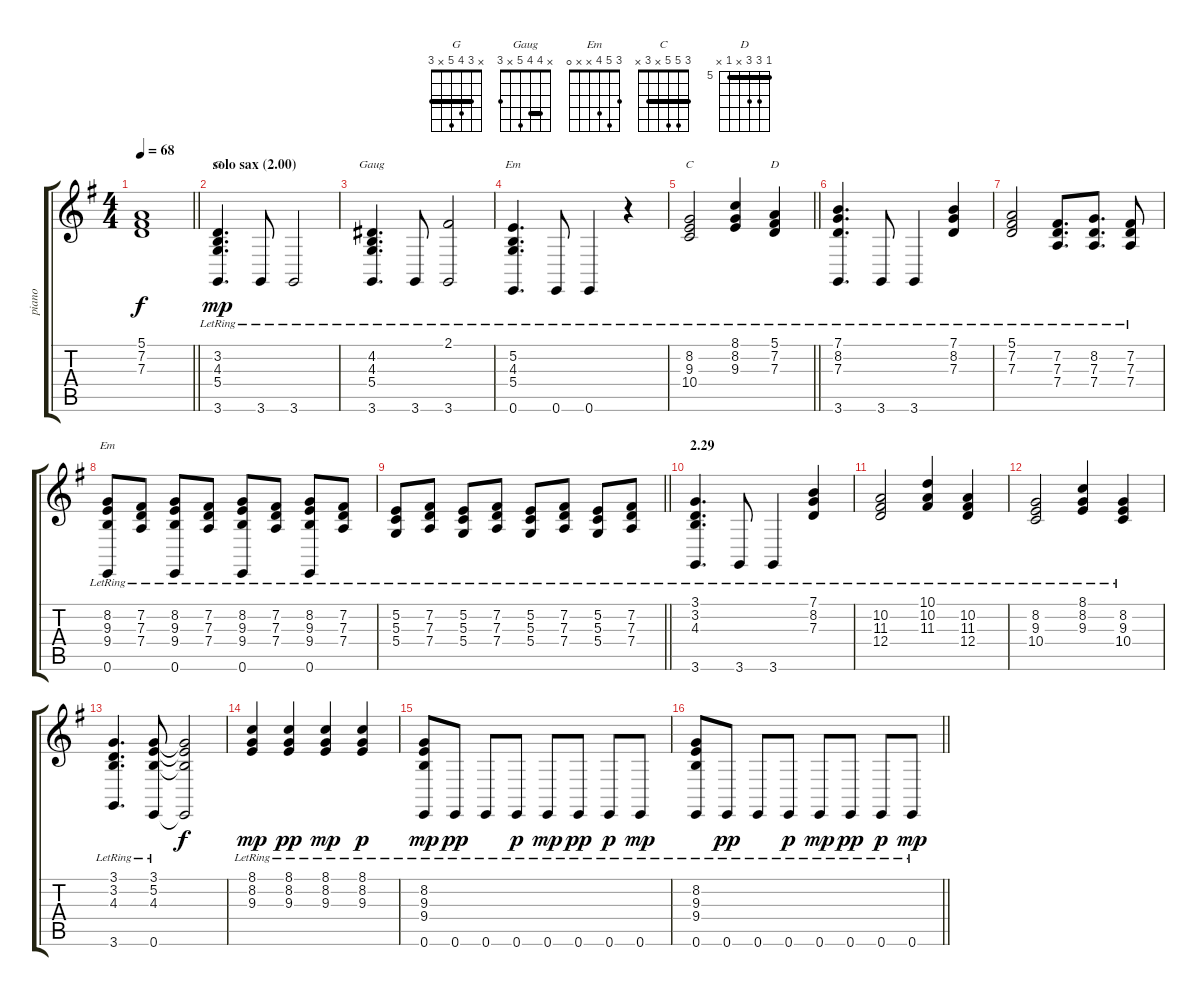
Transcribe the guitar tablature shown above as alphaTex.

\track ("piano" "piano") {instrument brightacousticpiano}
\staff {score tabs}
\tuning (E4 B3 G3 D3 A2 E2) {hide}
\chord ("G" x 3 4 5 x 3) {barre 3}
\chord ("Gaug" x 4 4 5 x 3) {barre 4}
\chord ("Em" x 5 4 5 x 0)
\chord ("C" 3 5 5 x 3 x) {barre 3}
\chord ("D" 5 7 7 x 5 x) {firstfret 5 barre 5}
\chord ("Em" 3 5 4 x x 0)
\ts (4 4)
\tempo 68
\clef g2
\barLineRight lightlight
\ks g
(5.1{t} 7.2{t} 7.3{t}).1{dy f} |
\section ("" "solo sax (2.00)")
(3.2{lr} 4.3{lr} 5.4{lr} 3.6{lr}).4{d ch "G" dy mp} 3.6{lr}.8 3.6{lr}.2 |
(4.2{lr} 4.3{lr} 5.4{lr} 3.6{lr}).4{d ch "Gaug"} 3.6{lr}.8 (2.1{lr} 3.6{lr}).2 |
(5.2{lr} 4.3{lr} 5.4{lr} 0.6{lr}).4{d ch "Em"} 0.6{lr}.8 0.6{lr}.4 r.4 |
\barLineRight lightlight
(8.2{lr} 9.3{lr} 10.4{lr}).2{ch "C"} (8.1{lr} 8.2{lr} 9.3{lr}).4 (5.1{lr} 7.2{lr} 7.3{lr}).4{ch "D"} |
(7.1{lr} 8.2{lr} 7.3{lr} 3.6{lr}).4{d} 3.6{lr}.8 3.6{lr}.4 (7.1{lr} 8.2{lr} 7.3{lr}).4 |
(5.1{lr} 7.2{lr} 7.3{lr}).2 (7.2{lr} 7.3{lr} 7.4{lr}).8{d} (8.2{lr} 7.3{lr} 7.4{lr}).8{d} (7.2{lr} 7.3{lr} 7.4{lr}).8 |
(8.2{lr} 9.3{lr} 9.4{lr} 0.6{lr}).8{ch "Em"} (7.2{lr} 7.3{lr} 7.4{lr}).8 (8.2{lr} 9.3{lr} 9.4{lr} 0.6{lr}).8 (7.2{lr} 7.3{lr} 7.4{lr}).8 (8.2{lr} 9.3{lr} 9.4{lr} 0.6{lr}).8 (7.2{lr} 7.3{lr} 7.4{lr}).8 (8.2{lr} 9.3{lr} 9.4{lr} 0.6{lr}).8 (7.2{lr} 7.3{lr} 7.4{lr}).8 |
\barLineRight lightlight
(5.2{lr} 5.3{lr} 5.4{lr}).8 (7.2{lr} 7.3{lr} 7.4{lr}).8 (5.2{lr} 5.3{lr} 5.4{lr}).8 (7.2{lr} 7.3{lr} 7.4{lr}).8 (5.2{lr} 5.3{lr} 5.4{lr}).8 (7.2{lr} 7.3{lr} 7.4{lr}).8 (5.2{lr} 5.3{lr} 5.4{lr}).8 (7.2{lr} 7.3{lr} 7.4{lr}).8 |
\section ("" "2.29")
(3.1{lr} 3.2{lr} 4.3{lr} 3.6{lr}).4{d} 3.6{lr}.8 3.6{lr}.4 (7.1{lr} 8.2{lr} 7.3{lr}).4 |
(10.2{lr} 11.3{lr} 12.4{lr}).2 (10.1{lr} 10.2{lr} 11.3{lr}).4 (10.2{lr} 11.3{lr} 12.4{lr}).4 |
(8.2{lr} 9.3{lr} 10.4{lr}).2 (8.1{lr} 8.2{lr} 9.3{lr}).4 (8.2{lr} 9.3{lr} 10.4{lr}).4 |
(3.1{lr} 3.2{lr} 4.3{lr} 3.6{lr}).4{d} (3.1{lr} 5.2{lr} 4.3{lr} 0.6{lr}).8 (3.1{t} 5.2{t} 4.3{t} 0.6{t}).2{dy f} |
(8.1{lr} 8.2{lr} 9.3{lr}).4{dy mp} (8.1{lr} 8.2{lr} 9.3{lr}).4{dy pp} (8.1{lr} 8.2{lr} 9.3{lr}).4{dy mp} (8.1{lr} 8.2{lr} 9.3{lr}).4{dy p} |
(8.2{lr} 9.3{lr} 9.4{lr} 0.6{lr}).8{dy mp} 0.6{lr}.8{dy pp} 0.6{lr}.8 0.6{lr}.8{dy p} 0.6{lr}.8{dy mp} 0.6{lr}.8{dy pp} 0.6{lr}.8{dy p} 0.6{lr}.8{dy mp} |
\barLineRight lightlight
(8.2{lr} 9.3{lr} 9.4{lr} 0.6{lr}).8 0.6{lr}.8{dy pp} 0.6{lr}.8 0.6{lr}.8{dy p} 0.6{lr}.8{dy mp} 0.6{lr}.8{dy pp} 0.6{lr}.8{dy p} 0.6{lr}.8{dy mp}
